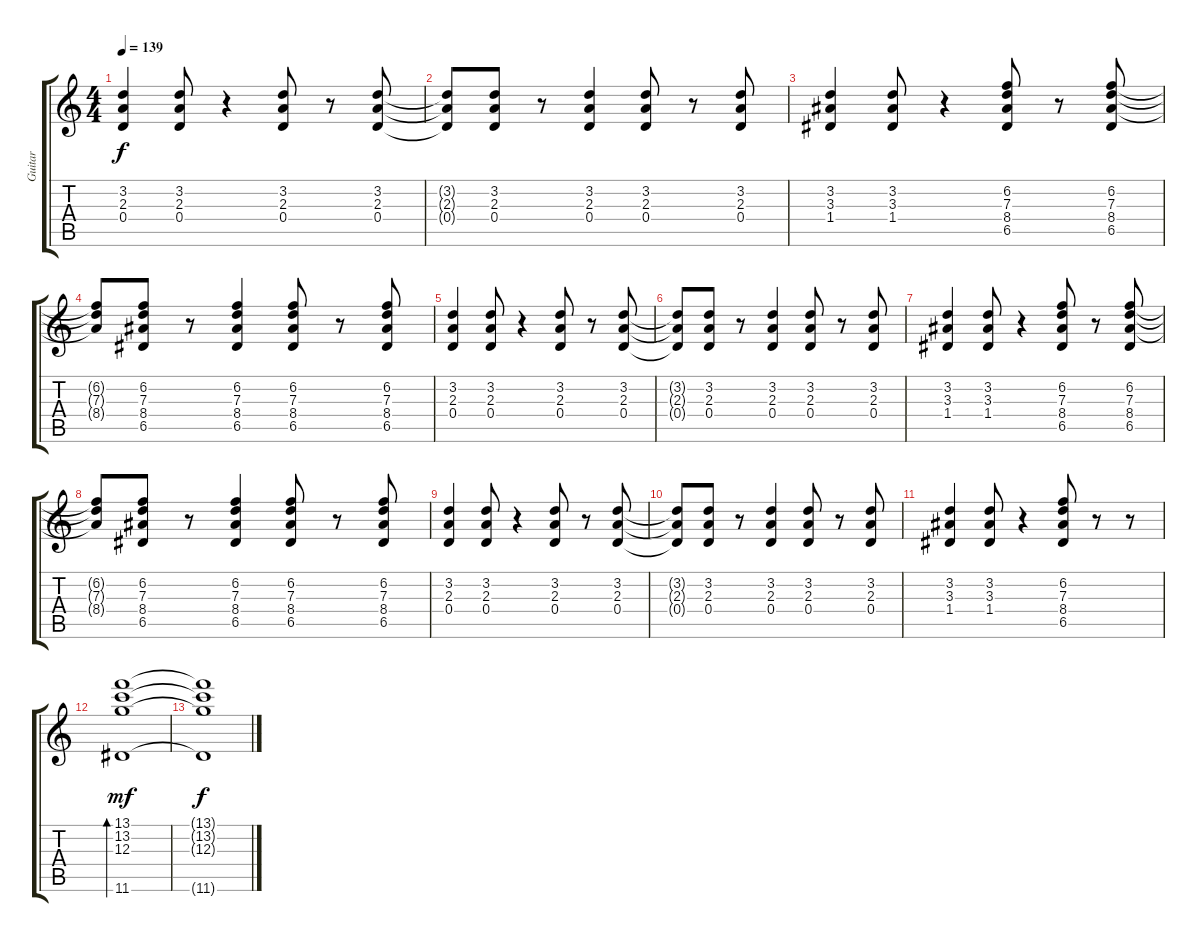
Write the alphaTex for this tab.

\track ("Guitar" "Guitar") {instrument acousticguitarnylon}
\staff {score tabs}
\tuning (E4 B3 G3 D3 A2 E2) {hide}
\ts (4 4)
\tempo 139
\clef g2
\ks c
(3.2 2.3 0.4).4{dy f} (3.2 2.3 0.4).8 r.4 (3.2 2.3 0.4).8 r.8 (3.2 2.3 0.4).8 |
(3.2{t} 2.3{t} 0.4{t}).8 (3.2 2.3 0.4).8 r.8 (3.2 2.3 0.4).4 (3.2 2.3 0.4).8 r.8 (3.2 2.3 0.4).8 |
(3.2 3.3 1.4).4 (3.2 3.3 1.4).8 r.4 (6.2 7.3 8.4 6.5).8 r.8 (6.2 7.3 8.4 6.5).8 |
(6.2{t} 7.3{t} 8.4{t}).8 (6.2 7.3 8.4 6.5).8 r.8 (6.2 7.3 8.4 6.5).4 (6.2 7.3 8.4 6.5).8 r.8 (6.2 7.3 8.4 6.5).8 |
(3.2 2.3 0.4).4 (3.2 2.3 0.4).8 r.4 (3.2 2.3 0.4).8 r.8 (3.2 2.3 0.4).8 |
(3.2{t} 2.3{t} 0.4{t}).8 (3.2 2.3 0.4).8 r.8 (3.2 2.3 0.4).4 (3.2 2.3 0.4).8 r.8 (3.2 2.3 0.4).8 |
(3.2 3.3 1.4).4 (3.2 3.3 1.4).8 r.4 (6.2 7.3 8.4 6.5).8 r.8 (6.2 7.3 8.4 6.5).8 |
(6.2{t} 7.3{t} 8.4{t}).8 (6.2 7.3 8.4 6.5).8 r.8 (6.2 7.3 8.4 6.5).4 (6.2 7.3 8.4 6.5).8 r.8 (6.2 7.3 8.4 6.5).8 |
(3.2 2.3 0.4).4 (3.2 2.3 0.4).8 r.4 (3.2 2.3 0.4).8 r.8 (3.2 2.3 0.4).8 |
(3.2{t} 2.3{t} 0.4{t}).8 (3.2 2.3 0.4).8 r.8 (3.2 2.3 0.4).4 (3.2 2.3 0.4).8 r.8 (3.2 2.3 0.4).8 |
(3.2 3.3 1.4).4 (3.2 3.3 1.4).8 r.4 (6.2 7.3 8.4 6.5).8 r.8 r.8 |
(13.1 13.2 12.3 11.6).1{bd 480 dy mf} |
(13.1{t} 13.2{t} 12.3{t} 11.6{t}).1{dy f}
